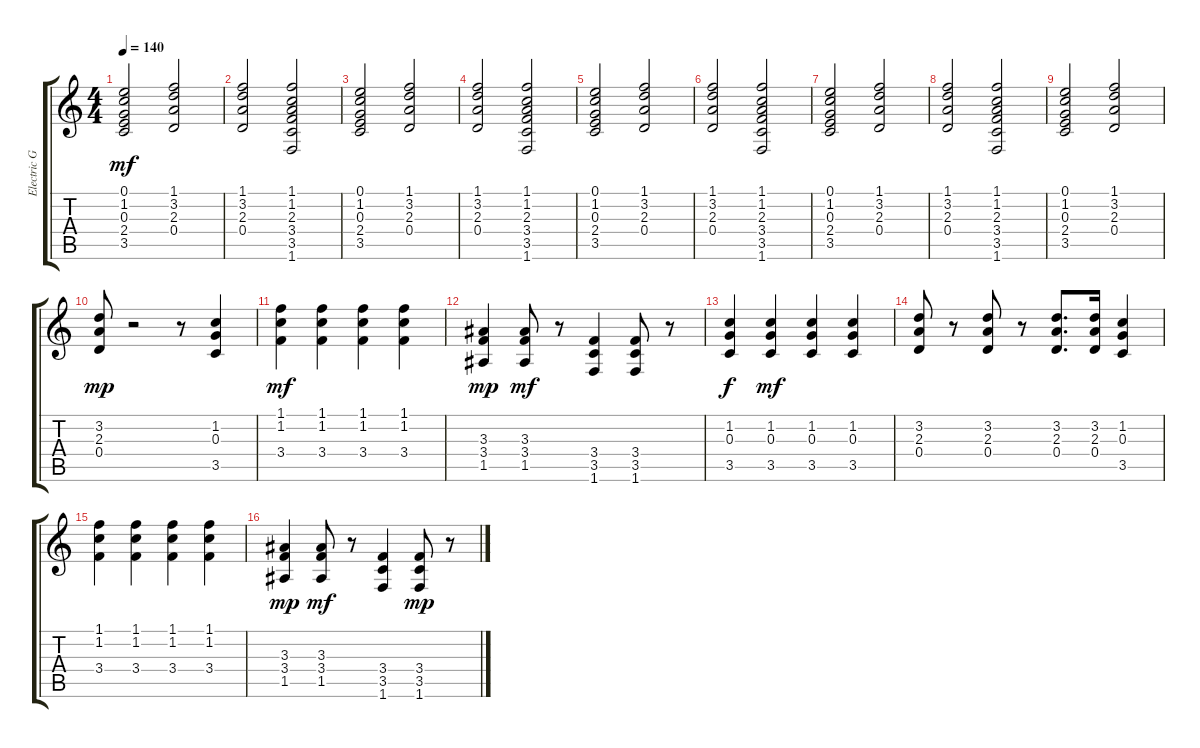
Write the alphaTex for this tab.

\track ("Electric Guitar" "Electric G") {instrument electricguitarclean}
\staff {score tabs}
\tuning (E4 B3 G3 D3 A2 E2) {hide}
\ts (4 4)
\tempo 140
\clef g2
\ks c
(0.1 1.2 0.3 2.4 3.5).2{dy mf} (1.1 3.2 2.3 0.4).2 |
(1.1 3.2 2.3 0.4).2 (1.1 1.2 2.3 3.4 3.5 1.6).2 |
(0.1 1.2 0.3 2.4 3.5).2 (1.1 3.2 2.3 0.4).2 |
(1.1 3.2 2.3 0.4).2 (1.1 1.2 2.3 3.4 3.5 1.6).2 |
(0.1 1.2 0.3 2.4 3.5).2 (1.1 3.2 2.3 0.4).2 |
(1.1 3.2 2.3 0.4).2 (1.1 1.2 2.3 3.4 3.5 1.6).2 |
(0.1 1.2 0.3 2.4 3.5).2 (1.1 3.2 2.3 0.4).2 |
(1.1 3.2 2.3 0.4).2 (1.1 1.2 2.3 3.4 3.5 1.6).2 |
(0.1 1.2 0.3 2.4 3.5).2 (1.1 3.2 2.3 0.4).2 |
(3.2 2.3 0.4).8{dy mp} r.2 r.8 (1.2 0.3 3.5).4 |
(1.1 1.2 3.4).4{dy mf} (1.1 1.2 3.4).4 (1.1 1.2 3.4).4 (1.1 1.2 3.4).4 |
(3.3 3.4 1.5).4{dy mp} (3.3 3.4 1.5).8{dy mf} r.8 (3.4 3.5 1.6).4 (3.4 3.5 1.6).8 r.8 |
(1.2 0.3 3.5).4{dy f} (1.2 0.3 3.5).4{dy mf} (1.2 0.3 3.5).4 (1.2 0.3 3.5).4 |
(3.2 2.3 0.4).8 r.8 (3.2 2.3 0.4).8 r.8 (3.2 2.3 0.4).8{d} (3.2 2.3 0.4).16 (1.2 0.3 3.5).4 |
(1.1 1.2 3.4).4 (1.1 1.2 3.4).4 (1.1 1.2 3.4).4 (1.1 1.2 3.4).4 |
(3.3 3.4 1.5).4{dy mp} (3.3 3.4 1.5).8{dy mf} r.8 (3.4 3.5 1.6).4 (3.4 3.5 1.6).8{dy mp} r.8
